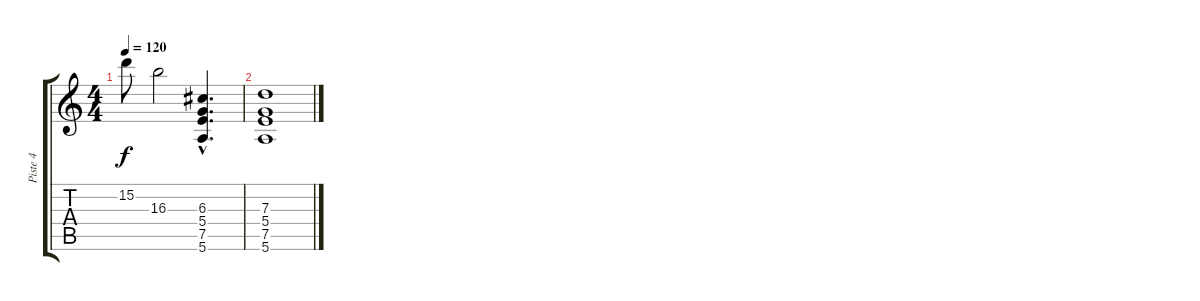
\track ("Piste 4" "Piste 4") {instrument distortionguitar}
\staff {score tabs}
\tuning (E4 B3 G3 D3 A2 E2) {hide}
\ts (4 4)
\tempo 120
\clef g2
\ks c
15.2.8{dy f} 16.3.2 (6.3{hac} 5.4{hac} 7.5{hac} 5.6{hac}).4{d} |
(7.3 5.4 7.5 5.6).1
